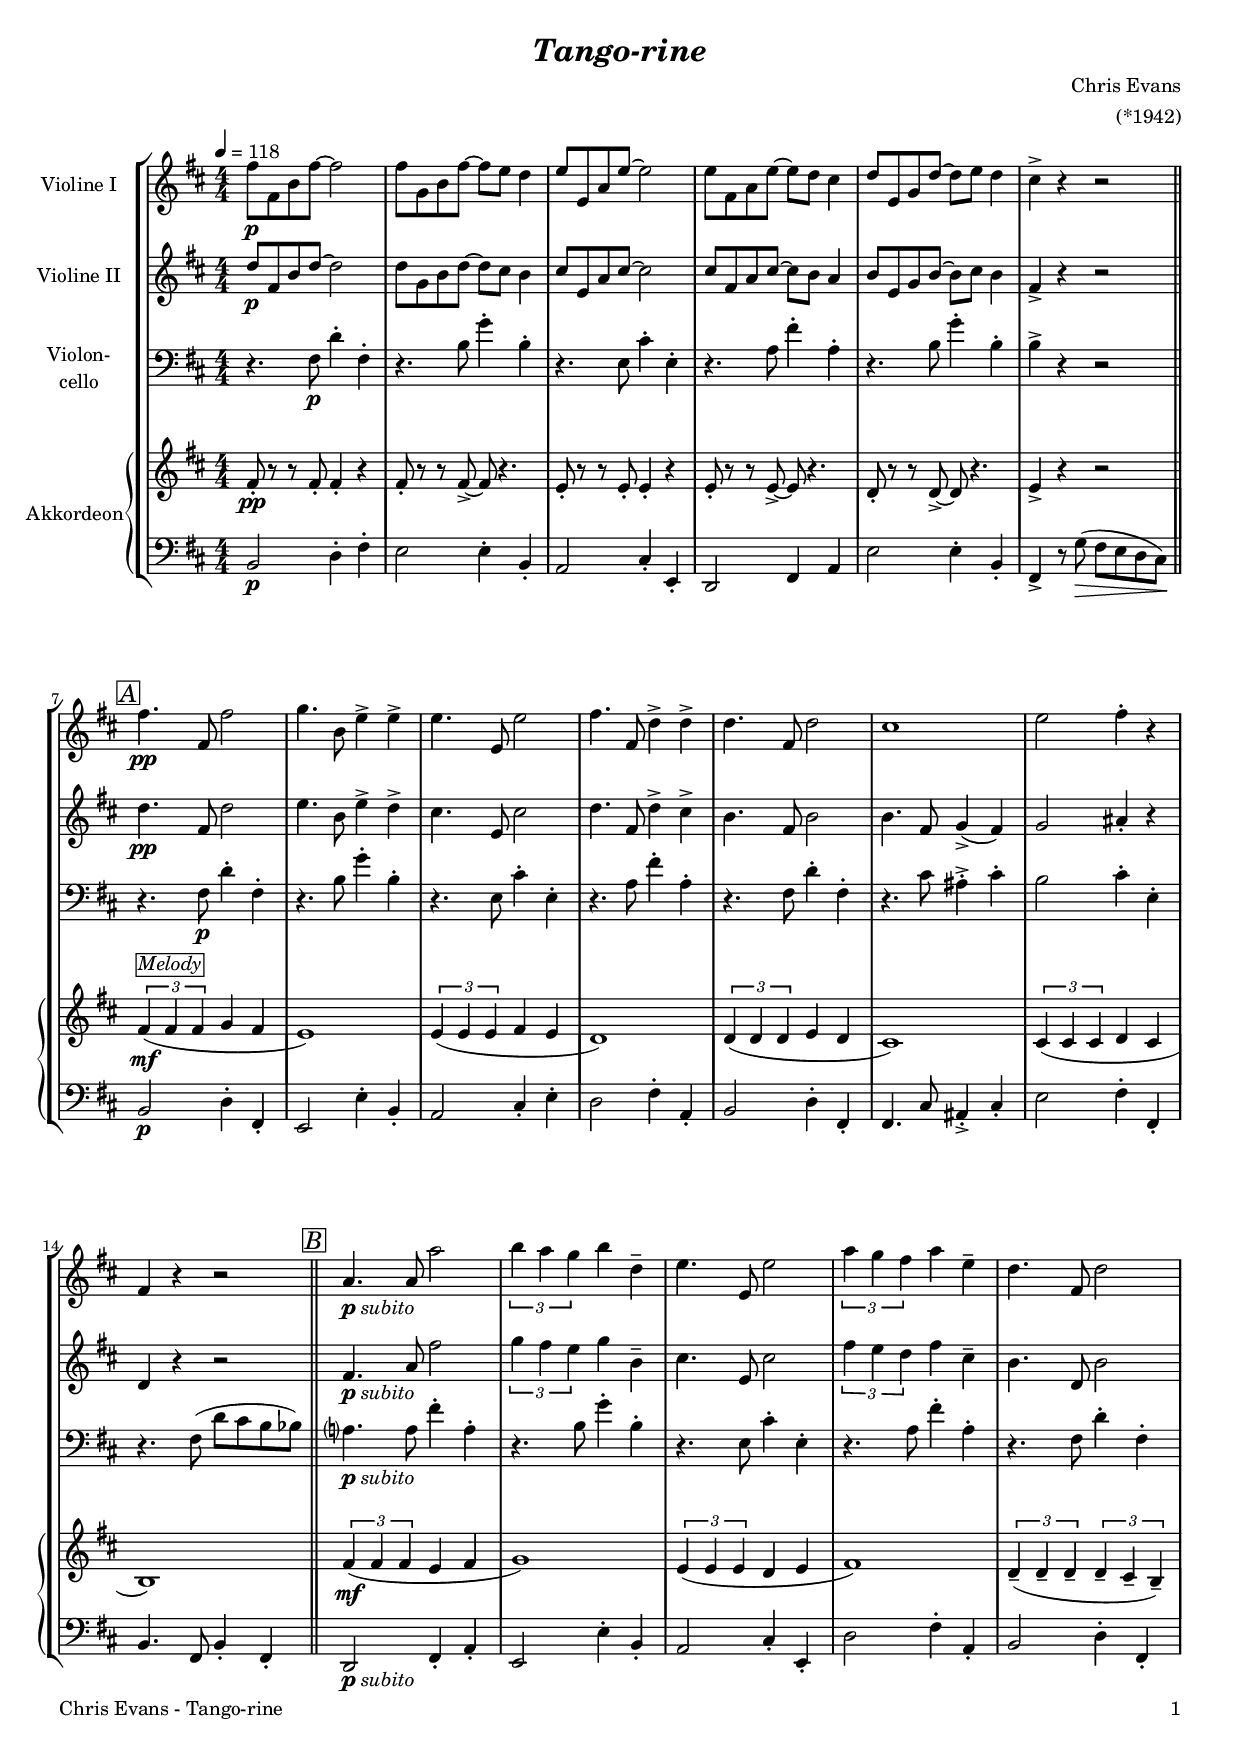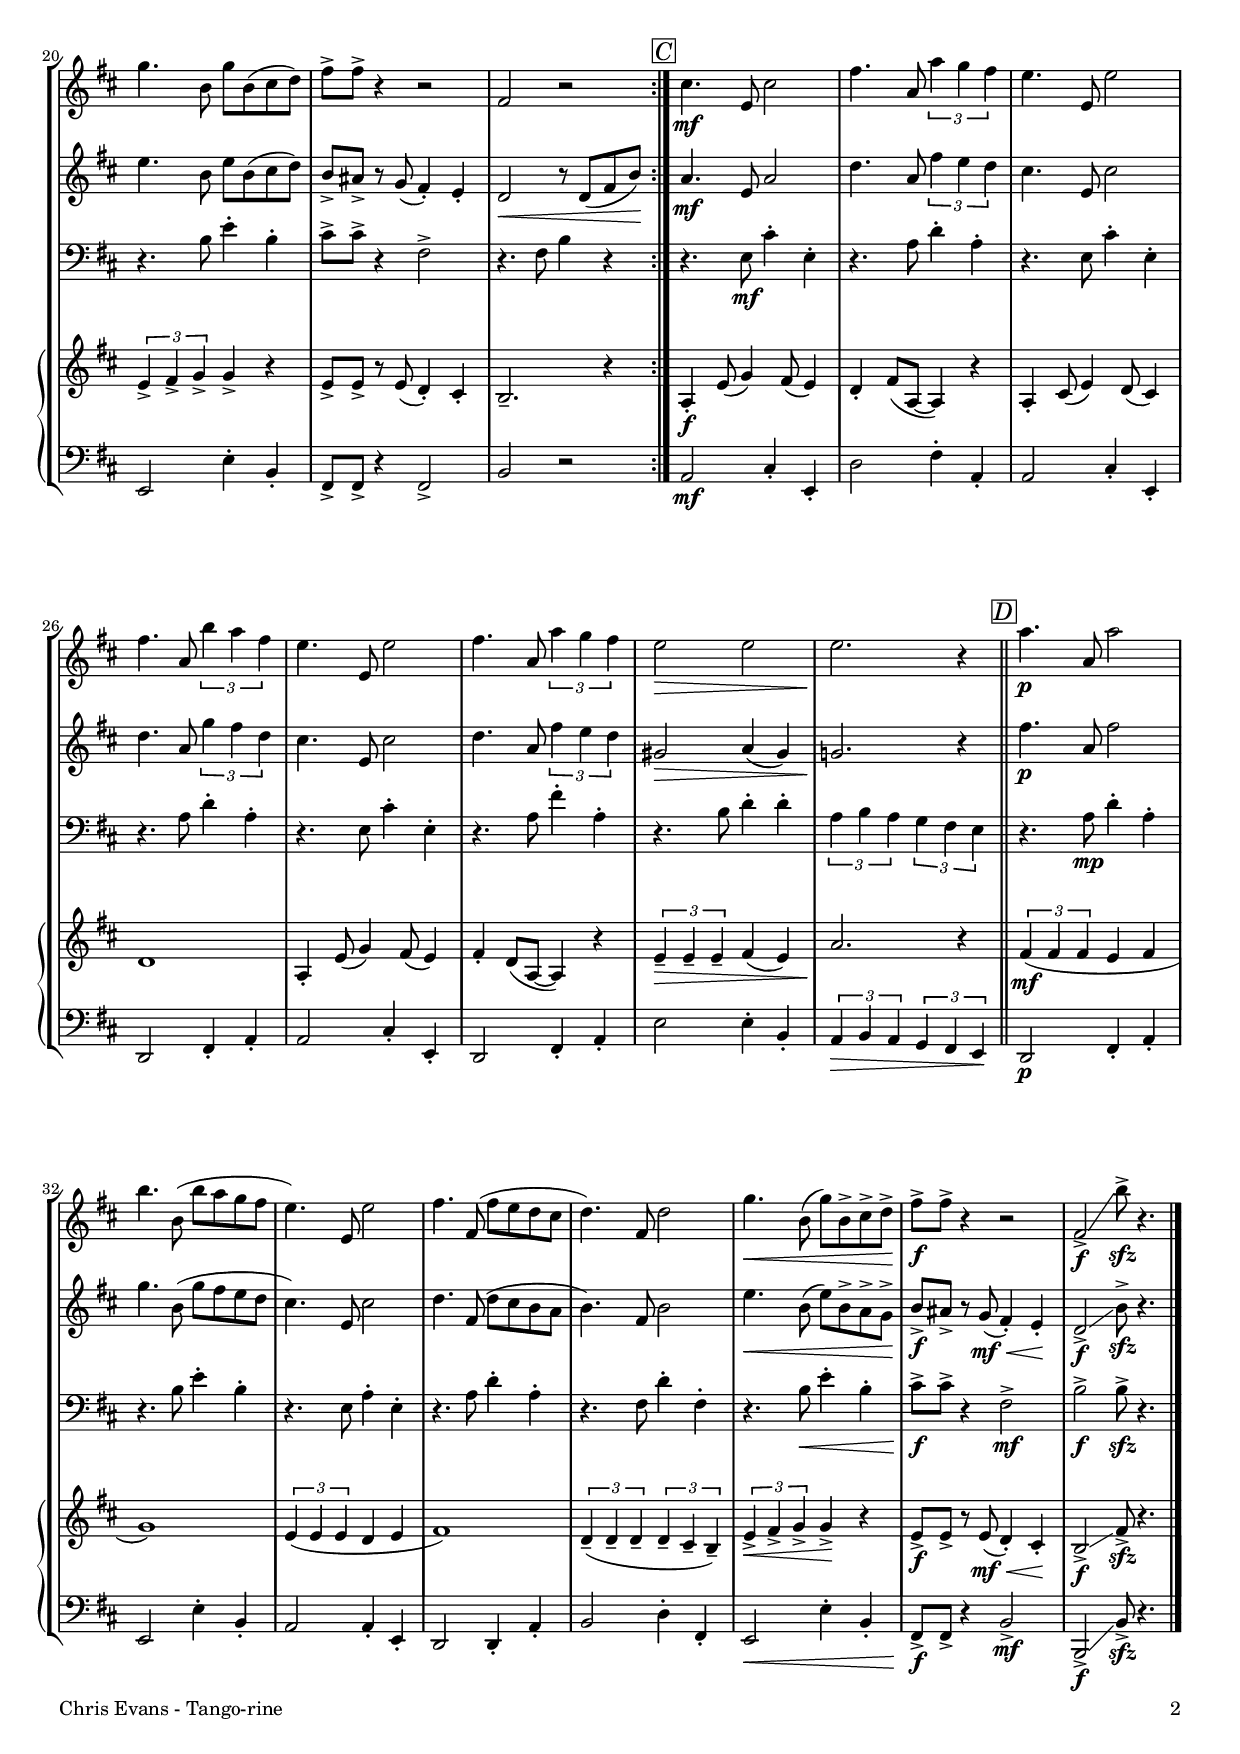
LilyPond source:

\version "2.24.4"
\include "deutsch.ly"

#(set-global-staff-size 17)

\header {
  title       = \markup \bold \italic "Tango-rine"
  composer    = "Chris Evans"
  arranger    = "(*1942)"
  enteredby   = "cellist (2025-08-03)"
%  piece       = ""
}

voiceconsts = {
  \key c \major
  \time 4/4
  \numericTimeSignature
  \compressEmptyMeasures
% Set default beaming for all staves
%  \set Timing.beamExceptions = #'()
%  \set Timing.baseMoment     = #(ly:make-moment 1 4)
%  \set Timing.beatStructure  = #'(1 1 1)
  \tempo 4=118
}

mipz = "pizzicato strings"
mivl = "violin"
miba = "cello"
% mikl = "bright acoustic"
% mikl = "church organ"
mikl = "concertina"

boxa = { \bar "||" \mark \markup \box \italic "A" }
boxb = { \bar "||" \mark \markup \box \italic "B" }
boxc = {           \mark \markup \box \italic "C" }
boxd = { \bar "||" \mark \markup \box \italic "D" }

melo = \markup \box \italic "Melody"
psub = \markup { \dynamic p \italic "subito" }

va = \relative c'' {
  \voiceconsts

  \repeat volta 2 {
    e8\p e, a e'~ e2
    e8 f, a e'~ e d c4
    d8 d, g d'~ d2
    d8 e, g d'~ d c h4
    c8 d, f c'~ c d c4
    h-> r r2 \boxa
    e4.\pp e,8 e'2
    f4. a,8 d4-> d->

    d4. d,8 d'2
    e4. e,8 c'4-> c->
    c4. e,8 c'2
    h1
    d2 e4-. r
    e, r r2 \boxb
    g4._\psub g8 g'2
    \tuplet 3/2 2 { a4 g f } a c,--
    d4. d,8 d'2

    \tuplet 3/2 2 { g4 f e } g d--
    c4. e,8 c'2
    f4. a,8 f' a,( h c)
    e-> e-> r4 r2
    e, r
  } \boxc
  h'4.\mf d,8 h'2
  e4. g,8\tuplet 3/2 2 { g'4 f e }
  d4. d,8 d'2

  e4. g,8\tuplet 3/2 2 { a'4 g e }
  d4. d,8 d'2
  e4. g,8\tuplet 3/2 2 { g'4 f e }
  d2\> d
  d2.\! r4 \boxd
  g4.\p g,8 g'2
  a4. a,8( a' g f e
  d4.) d,8 d'2

  e4. e,8( e' d c h
  c4.) e,8 c'2
  f4.\< a,8( f') a,-> h-> c->\!
  e->\f e-> r4 r2
  e,2->\f\glissando a'8->\sfz r4. \bar "|."
}

vb = \relative c'' {
  \voiceconsts

  \repeat volta 2 {
    c8\p e, a c~ c2
    c8 f, a c~ c h a4
    h8 d, g h~ h2
    h8 e, g h~ h a g4
    a8 d, f a~ a h a4
    e-> r r2 \boxa
    c'4.\pp e,8 c'2
    d4. a8 d4-> c->

    h4. d,8 h'2
    c4. e,8 c'4-> h->
    a4. e8 a2
    a4. e8 f4(-> e)
    f2 gis4-. r
    c, r r2 \boxb
    e4._\psub g8 e'2
    \tuplet 3/2 2 { f4 e d } f a,--
    h4. d,8 h'2

    \tuplet 3/2 2 { e4 d c } e h--
    a4. c,8 a'2
    d4. a8 d a( h c)
    a-> gis-> r f( e4)-. d-.
    c2\< r8 c( e a)\!
  } \boxc
  g4.\mf d8 g2
  c4. g8\tuplet 3/2 2 { e'4 d c }
  h4. d,8 h'2

  c4. g8\tuplet 3/2 2 { f'4 e c }
  h4. d,8 h'2
  c4. g8\tuplet 3/2 2 { e'4 d c }
  fis,2\> g4( fis)
  f!2.\! r4 \boxd
  e'4.\p g,8 e'2
  f4. a,8( f' e d c
  h4.) d,8 h'2

  c4. e,8( c' h a g
  a4.) e8 a2
  d4.\< a8( d) a-> g-> f->\!
  a->\f gis-> r f(\mf\< e4)-. d-.\!
  c2->\glissando\f a'8->\sfz r4. \bar "|."
}

vc = \relative c {
  \voiceconsts
  \clef "bass"
  
  \repeat volta 2 {
    r4. e8\p c'4-. e,-.
    r4. a8 f'4-. a,-.
    r4. d,8 h'4-. d,-.
    r4. g8 e'4-. g,-.
    r4. a8 f'4-. a,-.
    a-> r r2 \boxa
    r4. e8\p c'4-. e,-.
    r4. a8 f'4-. a,-.
    r4. d,8 h'4-. d,-.

    r4. g8 e'4-. g,-.
    r4. e8 c'4-. e,-.
    r4. h'8 gis4-.-> h-.
    a2 h4-. d,-.
    r4. e8( c' h a as) \boxb
    g?4._\psub g8 e'4-. g,-.
    r4. a8 f'4-. a,-.
    r4. d,8 h'4-. d,-.
    r4. g8 e'4-. g,-.

    r4. e8 c'4-. e,-.
    r4. a8 d4-. a-.
    h8-> h-> r4 e,2->
    r4. e8 a4 r
  } \boxc
  r4. d,8\mf h'4-. d,-.
  r4. g8 c4-. g-.
  r4. d8 h'4-. d,-.
  r4. g8 c4-. g-.
  r4. d8 h'4-. d,-.

  r4. g8 e'4-. g,-.
  r4. a8 c4-. c-.
  \tuplet 3/2 2 { g a g f e d } \boxd
  r4. g8\mp c4-. g-.
  r4. a8 d4-. a-.
  r4. d,8 g4-. d-.
  r4. g8 c4-. g-.
  r4. e8 c'4-. e,-.
  r4. a8\< d4-. a-.

  h8->\!\f h-> r4 e,2->\mf
  a->\f a8->\sfz r4. \bar "|."
}

vd = \relative c' {
  \voiceconsts

  \repeat volta 2 {
    e8-.\pp r r e-. e4-. r
    e8-. r r e~-> e r4.
    d8-. r r d-. d4-. r
    d8-. r r d~-> d r4.
    c8-. r r c~-> c r4.
    d4-> r r2 \boxa

    \tuplet 3/2 2 { e4(^\melo\mf e e } f e
    d1)
    \tuplet 3/2 2 { d4( d d } e d
    c1)
    \tuplet 3/2 2 { c4( c c } d c
    h1)
    \tuplet 3/2 2 { h4( h h } c h
    a1) \boxb
    \tuplet 3/2 2 { e'4(\mf e e } d e
    f1)

    \tuplet 3/2 2 { d4( d d } c d
    e1)
    \tuplet 3/2 2 { c4(-- c-- c-- c-- h-- a)-- }
    \tuplet 3/2 2 { d-> e-> f-> } f-> r
    d8-> d-> r d( c4)-. h-.
    a2.-- r4
  } \boxc
  g-.\f d'8( f4) e8( d4)
  c-. e8( g,~ g4) r

  g-. h8( d4) c8( h4)
  c1
  g4-. d'8( f4) e8( d4)
  e-. c8( g~ g4) r
  \tuplet 3/2 2 { d'--\> d-- d-- } e( d)
  g2.\! r4 \boxd
  \tuplet 3/2 2 { e(\mf e e } d e
  f1)
  \tuplet 3/2 2 { d4( d d } c d

  e1)
  \tuplet 3/2 2 { c4(-- c-- c-- c-- h-- a)-- }
  \tuplet 3/2 2 { d->\< e-> f-> } f->\! r
  d8->\f d-> r d(\mf\< c4)-. h-.\!
  a2->\glissando\f e'8->\sfz r4. \bar "|."
}

ve = \relative c {
  \voiceconsts
  \clef "bass"
  
  \repeat volta 2 {
    a2\p c4-. e-.
    d2 d4-. a-.
    g2 h4-. d,-.
    c2 e4 g
    d'2 d4-. a-.
    e-> r8 f'(\> e d c h)\! \boxa
    a2\p c4-. e,-.
    d2 d'4-. a-.
    g2 h4-. d-.
    c2 e4-. g,-.

    a2 c4-. e,-.
    e4. h'8 gis4-.-> h-.
    d2 e4-. e,-.
    a4. e8 a4-. e-. \boxb
    c2_\psub e4-. g-.
    d2 d'4-. a-.
    g2 h4-. d,-.
    c'2 e4-. g,-.
    a2 c4-. e,-.
    d2 d'4-. a-.

    e8-> e-> r4 e2->
    a r
  } \boxc
  g\mf h4-. d,-.
  c'2 e4-. g,-.
  g2 h4-. d,-.
  c2 e4-. g-.
  g2 h4-. d,-.
  c2 e4-. g-.
  d'2 d4-. a-.
  \tuplet 3/2 2 { g\> a g f e d\! } \boxd

  c2\p e4-. g-.
  d2 d'4-. a-.
  g2 g4-. d-.
  c2 c4-. g'-.
  a2 c4-. e,-.
  d2\< d'4-. a-.
  e8->\!\f e-> r4 a2->\mf
  a,->\glissando\f a'8->\sfz r4. \bar "|."
}


music = \new StaffGroup <<
  \new Staff {
    \set Staff.midiInstrument = \mivl
    \set Staff.instrumentName = \markup \center-column { "Violine I" }
    \transpose c d { \va }
  }

  \new Staff {
    \set Staff.midiInstrument = \mivl
    \set Staff.instrumentName = \markup \center-column { "Violine II" }
    \transpose c d { \vb }
  }

  \new Staff {
    \set Staff.midiInstrument = \miba
    \set Staff.instrumentName = \markup \center-column { "Violon-" "cello" }
    \transpose c d { \vc }
  }

  \new PianoStaff <<
    \set PianoStaff.midiInstrument = \mikl
    \set PianoStaff.instrumentName = \markup \center-column { "Akkordeon" }
    <<
      \new Staff {
	\transpose c d { \vd }
      }
      
      %    \new Dynamics \vdy
      
      \new Staff {
	\transpose c d { \ve }
      }
    >>  
  >>
>>

\book {
  \paper {
    print-page-number = ##t
    print-first-page-number = ##t
    ragged-last-bottom = ##f
    oddHeaderMarkup = \markup \null
    evenHeaderMarkup = \markup \null
    oddFooterMarkup = \markup {
      \fill-line {
        \if \should-print-page-number
        "Chris Evans - Tango-rine" \fromproperty #'page:page-number-string
      }
    }
    evenFooterMarkup = \oddFooterMarkup
  } \score {
    \music
    \layout {}
  }

  \score {
    \unfoldRepeats \music

    \midi {
      \context {
        \Score
      }
    }
  }
}
